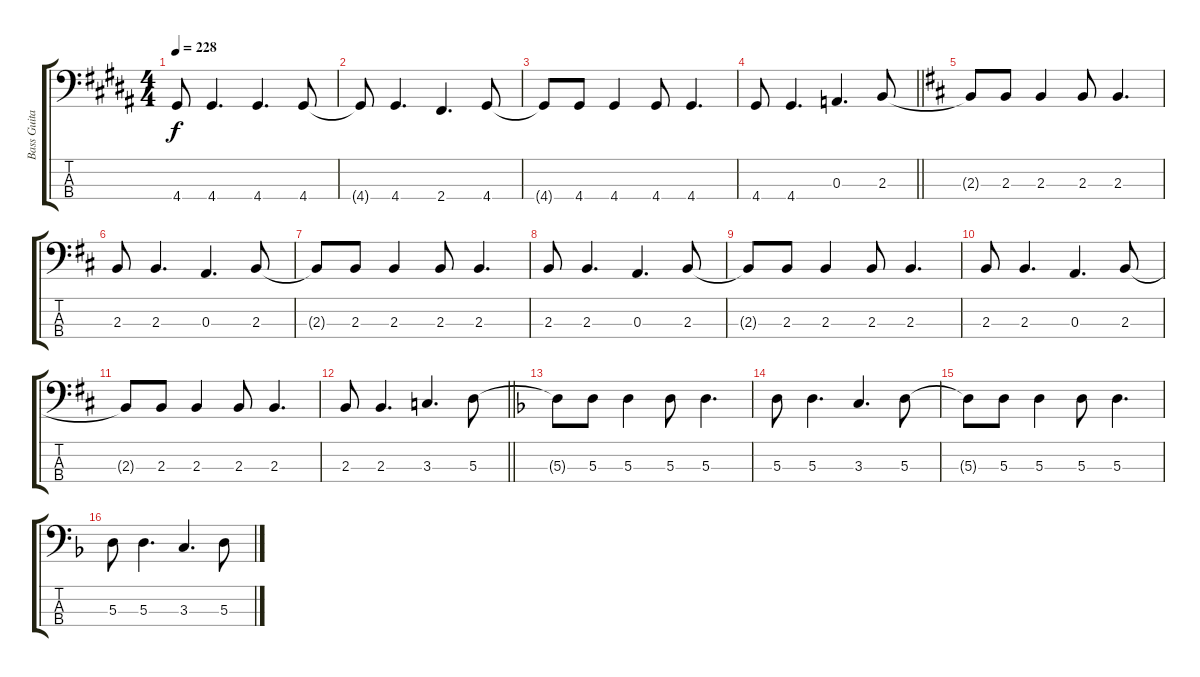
\track ("Bass Guitar" "Bass Guita") {instrument electricbassfinger}
\staff {score tabs}
\tuning (G2 D2 A1 E1) {hide}
\ts (4 4)
\tempo 228
\clef f4
\ks g#minor
4.4{t}.8{dy f} 4.4.4{d} 4.4.4{d} 4.4.8 |
4.4{t}.8 4.4.4{d} 2.4.4{d} 4.4.8 |
\ks b
4.4{t}.8 4.4.8 4.4.4 4.4.8 4.4.4{d} |
\barLineRight lightlight
\ks g#minor
4.4.8 4.4.4{d} 0.3.4{d} 2.3.8 |
\ks d
2.3{t}.8 2.3.8 2.3.4 2.3.8 2.3.4{d} |
2.3.8 2.3.4{d} 0.3.4{d} 2.3.8 |
2.3{t}.8 2.3.8 2.3.4 2.3.8 2.3.4{d} |
2.3.8 2.3.4{d} 0.3.4{d} 2.3.8 |
2.3{t}.8 2.3.8 2.3.4 2.3.8 2.3.4{d} |
2.3.8 2.3.4{d} 0.3.4{d} 2.3.8 |
2.3{t}.8 2.3.8 2.3.4 2.3.8 2.3.4{d} |
\barLineRight lightlight
2.3.8 2.3.4{d} 3.3.4{d} 5.3.8 |
\ks f
5.3{t}.8 5.3.8 5.3.4 5.3.8 5.3.4{d} |
5.3.8 5.3.4{d} 3.3.4{d} 5.3.8 |
5.3{t}.8 5.3.8 5.3.4 5.3.8 5.3.4{d} |
5.3.8 5.3.4{d} 3.3.4{d} 5.3.8
